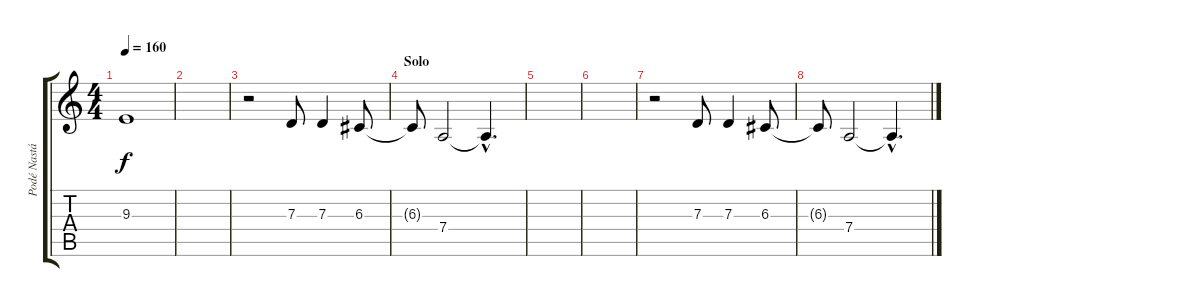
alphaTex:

\track ("Podé Nastácia" "Podé Nastá") {instrument lead5charang}
\staff {score tabs}
\tuning (E4 B3 G3 D3 A2 E2) {hide}
\ts (4 4)
\tempo 160
\clef g2
\ks c
9.3{t}.1{dy f} |
|
r.2 7.3.8 7.3.4 6.3.8 |
\section ("" "Solo")
6.3{t}.8 7.4.2 7.4{hac t}.4{d} |
|
|
r.2 7.3.8 7.3.4 6.3.8 |
6.3{t}.8 7.4.2 7.4{hac t}.4{d}
